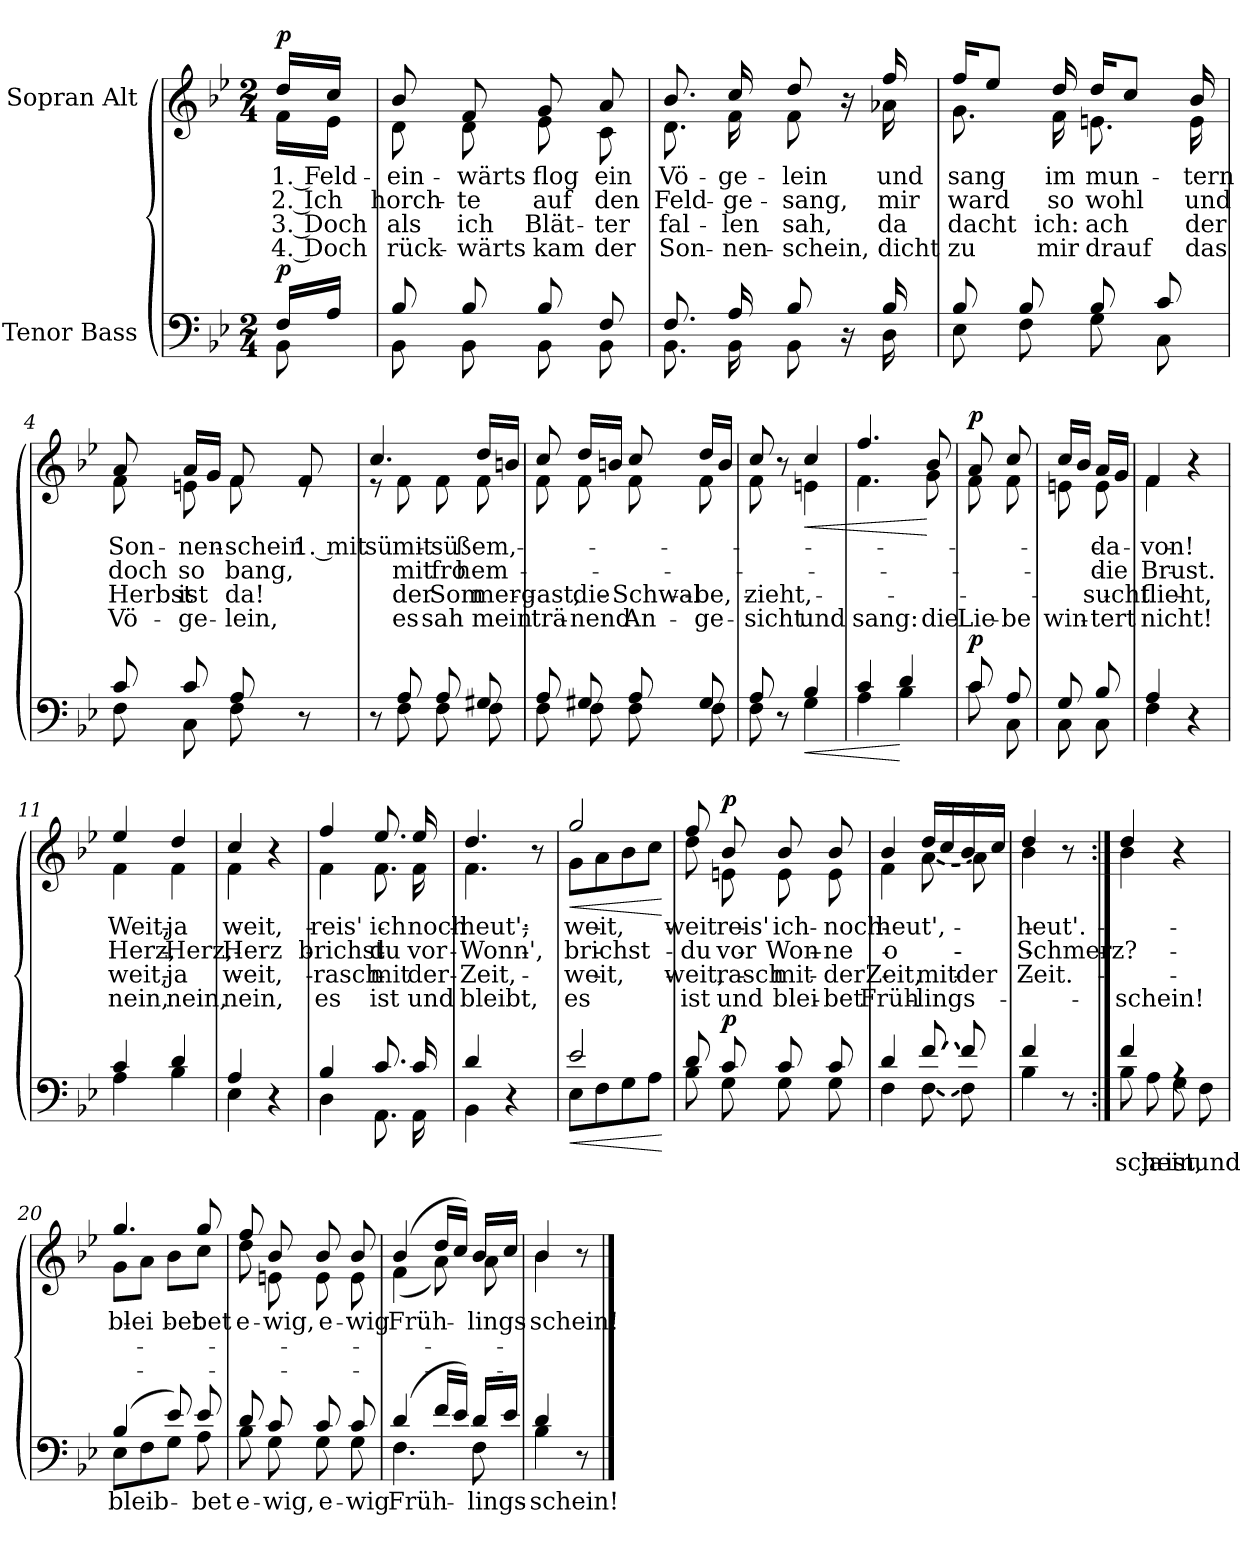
**kern	**text	**dynam	**kern	**text	**text	**text	**text	**dynam
*part2	*part2	*part2	*part1	*part1	*part1	*part1	*part1	*part1
*staff2	*staff2	*staff2	*staff1	*staff1	*staff1	*staff1	*staff1	*staff1
*I"Tenor Bass	*	*	*I"Sopran Alt	*	*	*	*	*
*clefF4	*	*	*clefG2	*	*	*	*	*
*k[b-e-]	*	*	*k[b-e-]	*	*	*	*	*
*M2/4	*	*	*M2/4	*	*	*	*	*
=	=	=	=	=	=	=	=	=
*^	*	*	*	*	*	*	*	*
!	!	!	!	!LO:TX:a:B:t=Allegretto	!	!	!	!	!
!	!	!	!LO:DY:a	!	!LO:LY:b	!LO:LY:b	!LO:LY:b	!LO:LY:b	!LO:DY:a
*	*	*	*	*^	*	*	*	*	*
16F/LL	8BB-\	.	p	16dd/LL	16f\LL	1. Feld-	2. Ich	3. Doch	4. Doch	p
16A/JJ	.	.	.	16cc/JJ	16e-\JJ	.	.	.	.	.
=1	=1	=1	=1	=1	=1	=1	=1	=1	=1	=1
!	!	!	!	!	!	!LO:LY:b	!LO:LY:b	!LO:LY:b	!LO:LY:b	!
8B-/	8BB-\	.	.	8b-/	8d\	-ein-	horch-	als	rück-	.
!	!	!	!	!	!	!LO:LY:b	!LO:LY:b	!LO:LY:b	!LO:LY:b	!
8B-/	8BB-\	.	.	8f/	8d\	-wärts	-te	ich	-wärts	.
!	!	!	!	!	!	!LO:LY:b	!LO:LY:b	!LO:LY:b	!LO:LY:b	!
8B-/	8BB-\	.	.	8g/	8e-\	flog	auf	Blät-	kam	.
!	!	!	!	!	!	!LO:LY:b	!LO:LY:b	!LO:LY:b	!LO:LY:b	!
8F/	8BB-\	.	.	8a/	8c\	ein	den	-ter	der	.
=2	=2	=2	=2	=2	=2	=2	=2	=2	=2	=2
!	!	!	!	!	!	!LO:LY:b	!LO:LY:b	!LO:LY:b	!LO:LY:b	!
8.F/	8.BB-\	.	.	8.b-/	8.d\	Vö-	Feld-	fal-	Son-	.
!	!	!	!	!	!	!LO:LY:b	!LO:LY:b	!LO:LY:b	!LO:LY:b	!
16A/	16BB-\	.	.	16cc/	16f\	-ge-	-ge-	-len	-nen-	.
!	!	!	!	!	!	!LO:LY:b	!LO:LY:b	!LO:LY:b	!LO:LY:b	!
8B-/	8BB-\	.	.	8dd/	8f\	-lein	-sang,	sah,	-schein,	.
16r	16ryy	.	.	16r	16ryy	.	.	.	.	.
!	!	!	!	!	!	!LO:LY:b	!LO:LY:b	!LO:LY:b	!LO:LY:b	!
16B-/	16D\	.	.	16ff/	16a-X\	und	mir	da	dicht	.
!!LO:LB:g=z	!!
=3	=3	=3	=3	=3	=3	=3	=3	=3	=3	=3
!	!	!	!	!	!	!LO:LY:b	!LO:LY:b	!LO:LY:b	!LO:LY:b	!
8B-/	8E-\	.	.	16ff/KL	8.g\	sang	ward	dacht	zu	.
.	.	.	.	8ee-/J	.	.	.	.	.	.
8B-/	8F\	.	.	.	.	.	.	.	.	.
!	!	!	!	!	!	!LO:LY:b	!LO:LY:b	!LO:LY:b	!LO:LY:b	!
.	.	.	.	16dd/	16f\	im	so	ich:	mir	.
!	!	!	!	!	!	!LO:LY:b	!LO:LY:b	!LO:LY:b	!LO:LY:b	!
8B-/	8G\	.	.	16dd/KL	8.en\	mun-	wohl	ach	drauf	.
.	.	.	.	8cc/J	.	.	.	.	.	.
8c/	8C\	.	.	.	.	.	.	.	.	.
!	!	!	!	!	!	!LO:LY:b	!LO:LY:b	!LO:LY:b	!LO:LY:b	!
.	.	.	.	16b-/	16e\	-tern	und	der	das	.
=4	=4	=4	=4	=4	=4	=4	=4	=4	=4	=4
!	!	!	!	!	!	!LO:LY:b	!LO:LY:b	!LO:LY:b	!LO:LY:b	!
8c/	8F\	.	.	8a/	8f\	Son-	doch	Herbst	Vö-	.
!	!	!	!	!	!	!LO:LY:b	!LO:LY:b	!LO:LY:b	!LO:LY:b	!
8c/	8C\	.	.	16a/LL	8en\	-nen-	so	ist	-ge-	.
.	.	.	.	16g/JJ	.	.	.	.	.	.
!	!	!	!	!	!	!LO:LY:b	!LO:LY:b	!LO:LY:b	!LO:LY:b	!
8A/	8F\	.	.	8f/	8f\	-schein	bang,	da!	-lein,	.
!	!	!	!	!	!	!LO:LY:b	!	!	!	!
8r	8ryy	.	.	8f/	8re	1. mit	.	.	.	.
=5	=5	=5	=5	=5	=5	=5	=5	=5	=5	=5
!	!	!	!	!	!	!LO:LY:b	!	!	!	!
8r	8ryy	.	.	4.cc/	8re	sü-	.	.	.	.
!	!	!	!	!	!	!LO:LY:b	!LO:LY:b	!LO:LY:b	!LO:LY:b	!
8A/	8F\	.	.	.	8f\	mit	mit	der	es	.
!	!	!	!	!	!	!LO:LY:b	!LO:LY:b	!LO:LY:b	!LO:LY:b	!
8A/	8F\	.	.	.	8f\	sü-	fro-	Som-	sah	.
!	!	!	!	!	!	!LO:LY:b	!	!	!	!
!	!	!	!	!	!	!LO:LY:b	!LO:LY:b	!LO:LY:b	!LO:LY:b	!
8G#X/	8F\	.	.	16dd/LL	8f\	-ßem,	-hem	-mer-	mein	.
.	.	.	.	16bn/JJ	.	.	.	.	.	.
!!LO:LB:g=z	!!
=6	=6	=6	=6	=6	=6	=6	=6	=6	=6	=6
!	!	!	!	!	!	!LO:LY:b	!LO:LY:b	!	!	!
!	!	!	!	!	!	!	!	!LO:LY:b	!LO:LY:b	!
8A/	8F\	.	.	8cc/	8f\	.	.	-gast,	trä-	.
!	!	!	!	!	!	!LO:LY:b	!LO:LY:b	!	!	!
!	!	!	!	!	!	!	!	!LO:LY:b	!LO:LY:b	!
8G#X/	8F\	.	.	16dd/LL	8f\	.	.	die	-nend	.
.	.	.	.	16bn/JJ	.	.	.	.	.	.
!	!	!	!	!	!	!LO:LY:b	!LO:LY:b	!	!	!
!	!	!	!	!	!	!	!	!LO:LY:b	!LO:LY:b	!
8A/	8F\	.	.	8cc/	8f\	.	.	Schwal-	An-	.
!	!	!	!	!	!	!LO:LY:b	!LO:LY:b	!	!	!
!	!	!	!	!	!	!	!	!LO:LY:b	!LO:LY:b	!
8G#/	8F\	.	.	16dd/LL	8f\	.	.	-be,	-ge-	.
.	.	.	.	16b/JJ	.	.	.	.	.	.
=7	=7	=7	=7	=7	=7	=7	=7	=7	=7	=7
!	!	!	!	!	!	!LO:LY:b	!LO:LY:b	!	!	!
!	!	!	!	!	!	!	!	!LO:LY:b	!LO:LY:b	!
8A/	8F\	.	.	8cc/	8f\	.	.	zieht,	-sicht	.
8r	8ryy	.	.	8r	8ryy	.	.	.	.	.
!	!	!	!LO:HP:b	!	!	!LO:LY:b	!LO:LY:b	!LO:LY:b	!	!LO:HP:b
!	!	!	!	!	!	!	!	!	!LO:LY:b	!
4B-/	4G\	.	<	4cc/	4en\	.	.	.	und	<
=8	=8	=8	=8	=8	=8	=8	=8	=8	=8	=8
!	!	!	!	!	!	!LO:LY:b	!LO:LY:b	!LO:LY:b	!	!
!	!	!	!	!	!	!	!	!	!LO:LY:b	!
4c/	4A\	.	.	4.ff/	4.f\	.	.	.	sang:	.
4d/	4B-\	.	[	.	.	.	.	.	.	.
!	!	!	!	!	!	!LO:LY:b	!LO:LY:b	!LO:LY:b	!	!
!	!	!	!	!	!	!	!	!	!LO:LY:b	!
.	.	.	.	8b-/	8g\	.	.	.	die	[
=9	=9	=9	=9	=9	=9	=9	=9	=9	=9	=9
!	!	!	!	!	!	!LO:LY:b	!LO:LY:b	!LO:LY:b	!	!
!	!	!	!LO:DY:a	!	!	!	!	!	!LO:LY:b	!LO:DY:a
8c/	8c\	.	p	8a/	8f\	.	.	.	Lie-	p
!	!	!	!	!	!	!LO:LY:b	!LO:LY:b	!LO:LY:b	!	!
!	!	!	!	!	!	!	!	!	!LO:LY:b	!
8A/	8C\	.	.	8cc/	8f\	.	.	.	-be	.
!!LO:PB:g=z	!!
=9X1	=9X1	=9X1	=9X1	=9X1	=9X1	=9X1	=9X1	=9X1	=9X1	=9X1
!	!	!	!	!	!	!LO:LY:b	!LO:LY:b	!LO:LY:b	!	!
!	!	!	!	!	!	!	!	!	!LO:LY:b	!
8G/	8C\	.	.	16cc/LL	8en\	.	.	.	win-	.
.	.	.	.	16b-/JJ	.	.	.	.	.	.
!	!	!	!	!	!	!LO:LY:b	!LO:LY:b	!LO:LY:b	!LO:LY:b	!
8B-/	8C\	.	.	16a/LL	8e\	da-	die	-sucht	-tert	.
.	.	.	.	16g/JJ	.	.	.	.	.	.
=10	=10	=10	=10	=10	=10	=10	=10	=10	=10	=10
!	!	!	!	!	!	!LO:LY:b	!LO:LY:b	!LO:LY:b	!LO:LY:b	!
4A/	4F\	.	.	4f/	4f\	-von!	Brust.	flieht,	nicht!	.
4r	4ryy	.	.	4r	4ryy	.	.	.	.	.
=11	=11	=11	=11	=11	=11	=11	=11	=11	=11	=11
!	!	!	!	!	!	!LO:LY:b	!LO:LY:b	!LO:LY:b	!LO:LY:b	!
4c/	4A\	.	.	4ee-/	4f\	Weit,	Herz,	weit,	nein,	.
!	!	!	!	!	!	!LO:LY:b	!LO:LY:b	!LO:LY:b	!LO:LY:b	!
4d/	4B-\	.	.	4dd/	4f\	ja	Herz,	ja	nein,	.
=12	=12	=12	=12	=12	=12	=12	=12	=12	=12	=12
!	!	!	!	!	!	!LO:LY:b	!LO:LY:b	!LO:LY:b	!LO:LY:b	!
4A/	4E-\	.	.	4cc/	4f\	weit,	Herz	weit,	nein,	.
4r	4ryy	.	.	4r	4ryy	.	.	.	.	.
=13	=13	=13	=13	=13	=13	=13	=13	=13	=13	=13
!	!	!	!	!	!	!LO:LY:b	!LO:LY:b	!LO:LY:b	!LO:LY:b	!
4B-/	4D\	.	.	4ff/	4f\	reis'	brichst	rasch	es	.
!	!	!	!	!	!	!LO:LY:b	!LO:LY:b	!LO:LY:b	!LO:LY:b	!
8.c/	8.AA\	.	.	8.ee-/	8.f\	ich	du	mit	ist	.
!	!	!	!	!	!	!LO:LY:b	!LO:LY:b	!LO:LY:b	!LO:LY:b	!
16c/	16AA\	.	.	16ee-/	16f\	noch	vor	der	und	.
=14	=14	=14	=14	=14	=14	=14	=14	=14	=14	=14
!	!	!	!	!	!	!LO:LY:b	!LO:LY:b	!LO:LY:b	!LO:LY:b	!
4d/	4BB-\	.	.	4.dd/	4.f\	heut';	Wonn',	Zeit,	bleibt,	.
4r	4ryy	.	.	.	.	.	.	.	.	.
.	.	.	.	8r	8ryy	.	.	.	.	.
!!LO:LB:g=z	!!
=15	=15	=15	=15	=15	=15	=15	=15	=15	=15	=15
!	!	!	!LO:HP:b	!	!	!LO:LY:b	!LO:LY:b	!LO:LY:b	!LO:LY:b	!LO:HP:b
2e-/	8E-\L	.	<	2gg/	8g\L	weit,	brichst	weit,	es	<
.	8F\	.	.	.	8a\	.	.	.	.	.
.	8G\	.	.	.	8b-\	.	.	.	.	.
.	8A\J	.	.	.	8cc\J	.	.	.	.	.
*v	*v	*	*	*	*	*	*	*	*	*
*	*	*	*v	*v	*	*	*	*	*
.	.	[	.	.	.	.	.	[
=16	=16	=16	=16	=16	=16	=16	=16	=16
*^	*	*	*	*	*	*	*	*
!	!	!	!	!	!LO:LY:b	!LO:LY:b	!LO:LY:b	!LO:LY:b	!
*	*	*	*	*^	*	*	*	*	*
8d/	8B-\	.	.	8ff/	8dd\	weit	du	weit,	ist	.
!	!	!	!LO:DY:a	!	!	!LO:LY:b	!LO:LY:b	!LO:LY:b	!LO:LY:b	!LO:DY:a
8c/	8G\	.	p	8b-/	8en\	reis'	vor	rasch	und	p
!	!	!	!	!	!	!LO:LY:b	!LO:LY:b	!LO:LY:b	!LO:LY:b	!
8c/	8G\	.	.	8b-/	8e\	ich	Won-	mit	blei-	.
!	!	!	!	!	!	!LO:LY:b	!LO:LY:b	!LO:LY:b	!LO:LY:b	!
8c/	8G\	.	.	8b-/	8e\	noch	-ne	der	-bet	.
=17	=17	=17	=17	=17	=17	=17	=17	=17	=17	=17
!	!	!	!	!	!	!LO:LY:b	!LO:LY:b	!LO:LY:b	!LO:LY:b	!
4d/	4F\	.	.	4b-/	4f\	heut',	o-	Zeit,	Früh-	.
!LO:T:dash	!LO:T:dash	!	!	!	!LO:T:dash	!LO:LY:b	!LO:LY:b	!	!LO:LY:b	!
!	!	!	!	!	!	!	!	!LO:LY:b	!	!
[8f/	[8F\	.	.	16dd/LL	[8a\	.	.	mit	-lings-	.
.	.	.	.	16cc/	.	.	.	.	.	.
!	!	!	!	!	!	!	!	!LO:LY:b	!	!
8f/]	8F\]	.	.	16b-/	8a\]	.	.	der	.	.
.	.	.	.	16cc/JJ	.	.	.	.	.	.
=18	=18	=18	=18	=18	=18	=18	=18	=18	=18	=18
!	!	!	!	!	!	!LO:LY:b	!LO:LY:b	!LO:LY:b	!	!
4f/	4B-\	.	.	4dd/	4b-\	heut'.	Schmerz?	Zeit.	.	.
8r	8ryy	.	.	8r	8ryy	.	.	.	.	.
=19:|!	=19:|!	=19:|!	=19:|!	=19:|!	=19:|!	=19:|!	=19:|!	=19:|!	=19:|!	=19:|!
!	!	!LO:LY:b	!	!	!	!	!	!	!LO:LY:b	!
4f/	8B-\	schein,	.	4dd/	4b-\	.	.	.	-schein!	.
!	!	!LO:LY:b	!	!	!	!	!	!	!	!
.	8A\	ja	.	.	.	.	.	.	.	.
!	!	!LO:LY:b	!	!	!	!	!	!	!	!
4rA	8G\	ist	.	4r	4ryy	.	.	.	.	.
!	!	!LO:LY:b	!	!	!	!	!	!	!	!
.	8F\	und	.	.	.	.	.	.	.	.
!!LO:LB:g=z	!!
=20	=20	=20	=20	=20	=20	=20	=20	=20	=20	=20
!	!	!LO:LY:b	!	!	!	!LO:LY:b	!	!	!	!
!	!	!	!	!	!	!LO:LY:b	!	!	!	!
(4B-/	8E-\L	bleib-	.	4.gg/	8g\L	blei-	.	.	.	.
.	8F\	.	.	.	8a\J	.	.	.	.	.
!	!	!	!	!	!	!LO:LY:b	!	!	!	!
8e-/)	8G\J	.	.	.	8b-\L	-bet	.	.	.	.
!	!	!LO:LY:b	!	!	!	!LO:LY:b	!	!	!	!
8e-/	8A\	-bet	.	8gg/	8cc\J	-bet	.	.	.	.
=21	=21	=21	=21	=21	=21	=21	=21	=21	=21	=21
!	!	!LO:LY:b	!	!	!	!LO:LY:b	!	!	!	!
8d/	8B-\	e-	.	8ff/	8dd\	e-	.	.	.	.
!	!	!LO:LY:b	!	!	!	!LO:LY:b	!	!	!	!
8c/	8G\	-wig,	.	8b-/	8en\	-wig,	.	.	.	.
!	!	!LO:LY:b	!	!	!	!LO:LY:b	!	!	!	!
8c/	8G\	e-	.	8b-/	8e\	e-	.	.	.	.
!	!	!LO:LY:b	!	!	!	!LO:LY:b	!	!	!	!
8c/	8G\	-wig	.	8b-/	8e\	-wig	.	.	.	.
=22	=22	=22	=22	=22	=22	=22	=22	=22	=22	=22
!	!	!LO:LY:b	!	!	!	!LO:LY:b	!	!	!	!
(4d/	4.F\	Früh-	.	(4b-/	(4f\	Früh-	.	.	.	.
16f/LL	.	.	.	16dd/LL	8a\)	.	.	.	.	.
16e-/JJ)	.	.	.	16cc/JJ)	.	.	.	.	.	.
!	!	!LO:LY:b	!	!	!	!LO:LY:b	!	!	!	!
16d/LL	8F\	-lings-	.	16b-/LL	8a\	-lings-	.	.	.	.
16e-/JJ	.	.	.	16cc/JJ	.	.	.	.	.	.
=23	=23	=23	=23	=23	=23	=23	=23	=23	=23	=23
!	!	!LO:LY:b	!	!	!	!LO:LY:b	!	!	!	!
4d/	4B-\	-schein!	.	4b-/	4b-\	-schein!	.	.	.	.
8r	8ryy	.	.	8r	8ryy	.	.	.	.	.
*v	*v	*	*	*	*	*	*	*	*	*
*	*	*	*v	*v	*	*	*	*	*
==	==	==	==	==	==	==	==	==
*-	*-	*-	*-	*-	*-	*-	*-	*-
